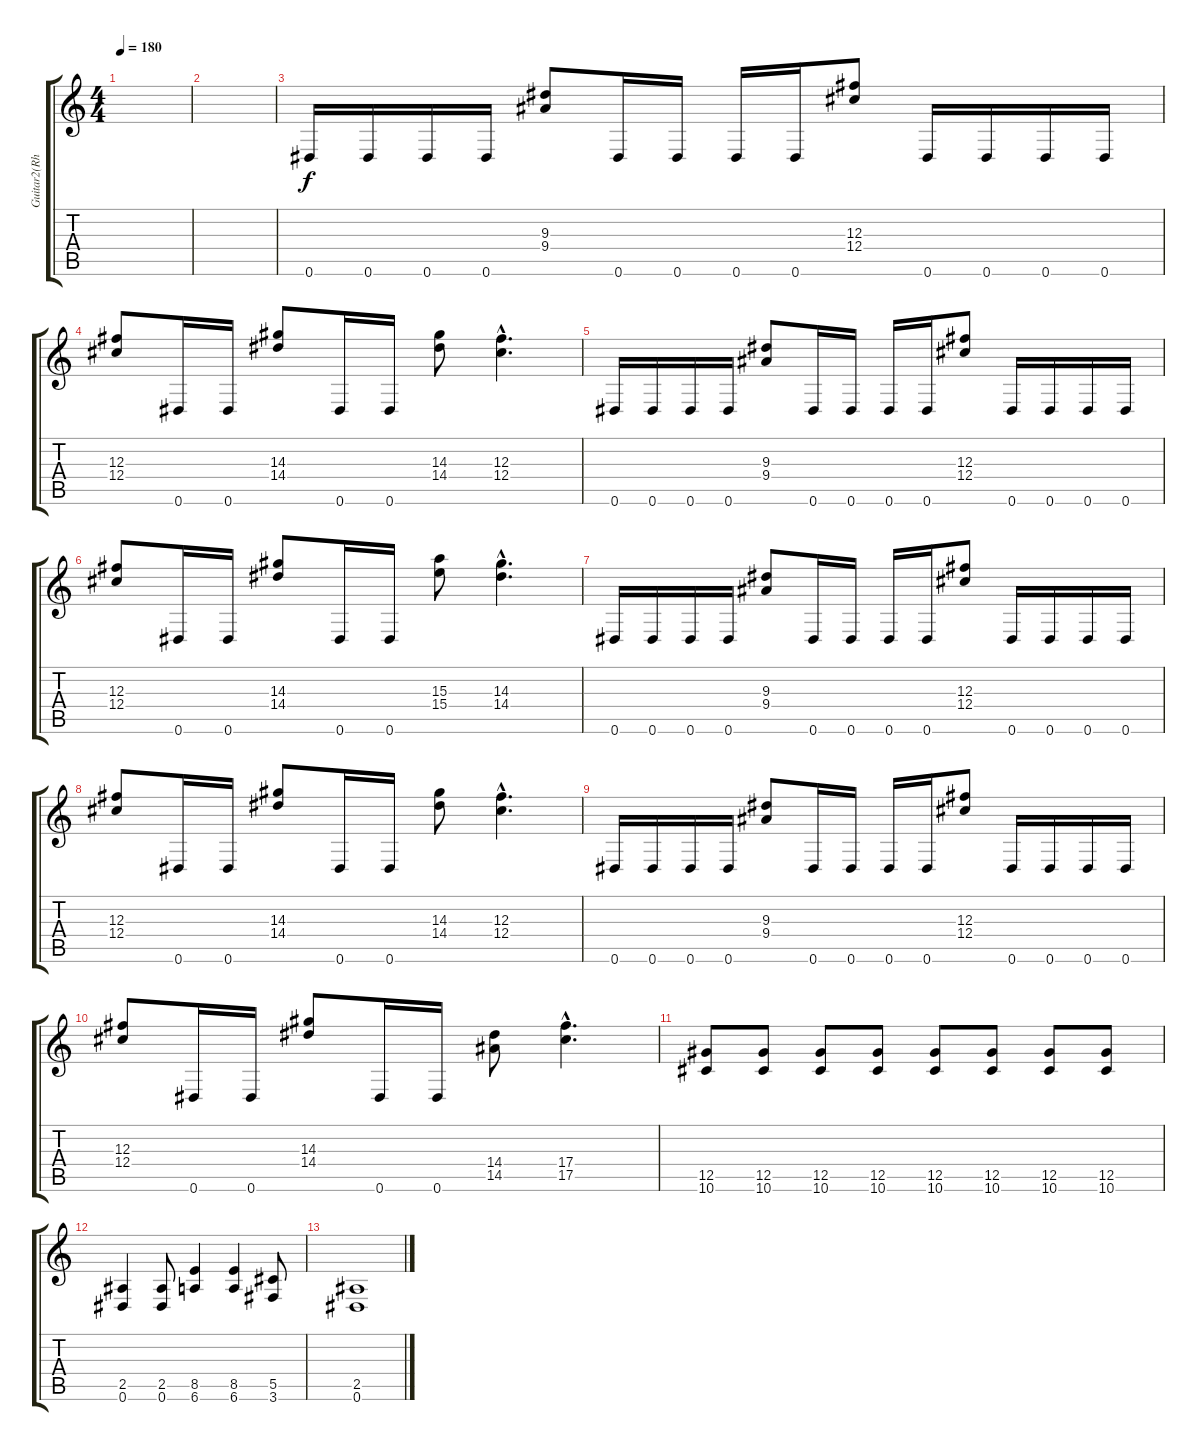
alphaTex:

\track ("Guitar2(Rhythm)" "Guitar2(Rh") {instrument distortionguitar}
\staff {score tabs}
\tuning (Eb4 Bb3 Gb3 Db3 Ab2 Eb2) {hide}
\ts (4 4)
\tempo 180
\clef g2
\ks c
|
|
0.6.16 0.6.16 0.6.16 0.6.16 (9.3 9.4).8 0.6.16 0.6.16 0.6.16 0.6.16 (12.3 12.4).8 0.6.16 0.6.16 0.6.16 0.6.16 |
(12.3 12.4).8 0.6.16 0.6.16 (14.3 14.4).8 0.6.16 0.6.16 (14.3 14.4).8 (12.3{hac} 12.4{hac}).4{d} |
0.6.16 0.6.16 0.6.16 0.6.16 (9.3 9.4).8 0.6.16 0.6.16 0.6.16 0.6.16 (12.3 12.4).8 0.6.16 0.6.16 0.6.16 0.6.16 |
(12.3 12.4).8 0.6.16 0.6.16 (14.3 14.4).8 0.6.16 0.6.16 (15.3 15.4).8 (14.3{hac} 14.4{hac}).4{d} |
0.6.16 0.6.16 0.6.16 0.6.16 (9.3 9.4).8 0.6.16 0.6.16 0.6.16 0.6.16 (12.3 12.4).8 0.6.16 0.6.16 0.6.16 0.6.16 |
(12.3 12.4).8 0.6.16 0.6.16 (14.3 14.4).8 0.6.16 0.6.16 (14.3 14.4).8 (12.3{hac} 12.4{hac}).4{d} |
0.6.16 0.6.16 0.6.16 0.6.16 (9.3 9.4).8 0.6.16 0.6.16 0.6.16 0.6.16 (12.3 12.4).8 0.6.16 0.6.16 0.6.16 0.6.16 |
(12.3 12.4).8 0.6.16 0.6.16 (14.3 14.4).8 0.6.16 0.6.16 (14.4 14.5).8 (17.4{hac} 17.5{hac}).4{d} |
(12.5 10.6).8 (12.5 10.6).8 (12.5 10.6).8 (12.5 10.6).8 (12.5 10.6).8 (12.5 10.6).8 (12.5 10.6).8 (12.5 10.6).8 |
(2.5 0.6).4 (2.5 0.6).8 (8.5 6.6).4 (8.5 6.6).4 (5.5 3.6).8 |
(2.5 0.6).1
